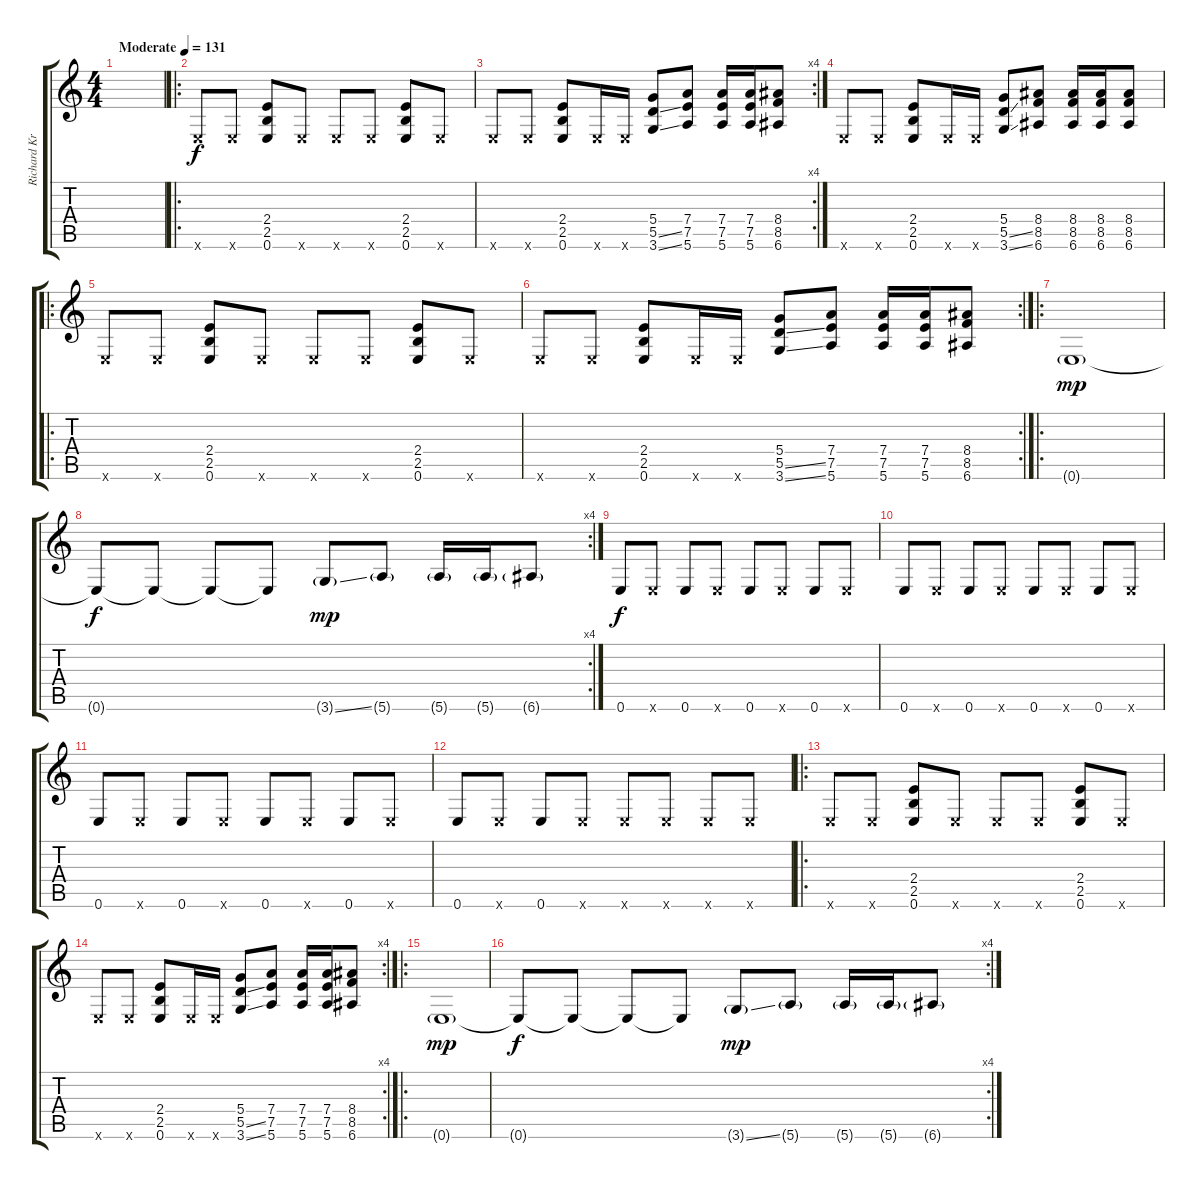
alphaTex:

\track ("Richard Kruspe" "Richard Kr") {instrument distortionguitar}
\staff {score tabs}
\tuning (E4 B3 G3 D3 A2 E2) {hide}
\ts (4 4)
\tempo (131 "Moderate")
\clef g2
\ks c
|
\ro
0.6{x}.8 0.6{x}.8 (2.4 2.5 0.6).8 0.6{x}.8 0.6{x}.8 0.6{x}.8 (2.4 2.5 0.6).8 0.6{x}.8 |
\rc 4
0.6{x}.8 0.6{x}.8 (2.4 2.5 0.6).8 0.6{x}.16 0.6{x}.16 (5.4 5.5{ss} 3.6{ss}).8 (7.4 7.5 5.6).8 (7.4 7.5 5.6).16 (7.4 7.5 5.6).16 (8.4 8.5 6.6).8 |
0.6{x}.8 0.6{x}.8 (2.4 2.5 0.6).8 0.6{x}.16 0.6{x}.16 (5.4 5.5{ss} 3.6{ss}).8 (8.4 8.5 6.6).8 (8.4 8.5 6.6).16 (8.4 8.5 6.6).16 (8.4 8.5 6.6).8 |
\ro
0.6{x}.8 0.6{x}.8 (2.4 2.5 0.6).8 0.6{x}.8 0.6{x}.8 0.6{x}.8 (2.4 2.5 0.6).8 0.6{x}.8 |
\rc 2
0.6{x}.8 0.6{x}.8 (2.4 2.5 0.6).8 0.6{x}.16 0.6{x}.16 (5.4 5.5{ss} 3.6{ss}).8 (7.4 7.5 5.6).8 (7.4 7.5 5.6).16 (7.4 7.5 5.6).16 (8.4 8.5 6.6).8 |
\ro
0.6{g}.1{dy mp} |
\rc 4
0.6{t}.8{dy f} 0.6{t}.8 0.6{t}.8 0.6{t}.8 3.6{ss g}.8{dy mp} 5.6{g}.8 5.6{g}.16 5.6{g}.16 6.6{g}.8 |
0.6.8{dy f} 0.6{x}.8 0.6.8 0.6{x}.8 0.6.8 0.6{x}.8 0.6.8 0.6{x}.8 |
0.6.8 0.6{x}.8 0.6.8 0.6{x}.8 0.6.8 0.6{x}.8 0.6.8 0.6{x}.8 |
0.6.8 0.6{x}.8 0.6.8 0.6{x}.8 0.6.8 0.6{x}.8 0.6.8 0.6{x}.8 |
0.6.8 0.6{x}.8 0.6.8 0.6{x}.8 0.6{x}.8 0.6{x}.8 0.6{x}.8 0.6{x}.8 |
\ro
0.6{x}.8 0.6{x}.8 (2.4 2.5 0.6).8 0.6{x}.8 0.6{x}.8 0.6{x}.8 (2.4 2.5 0.6).8 0.6{x}.8 |
\rc 4
0.6{x}.8 0.6{x}.8 (2.4 2.5 0.6).8 0.6{x}.16 0.6{x}.16 (5.4 5.5{ss} 3.6{ss}).8 (7.4 7.5 5.6).8 (7.4 7.5 5.6).16 (7.4 7.5 5.6).16 (8.4 8.5 6.6).8 |
\ro
0.6{g}.1{dy mp} |
\rc 4
0.6{t}.8{dy f} 0.6{t}.8 0.6{t}.8 0.6{t}.8 3.6{ss g}.8{dy mp} 5.6{g}.8 5.6{g}.16 5.6{g}.16 6.6{g}.8
